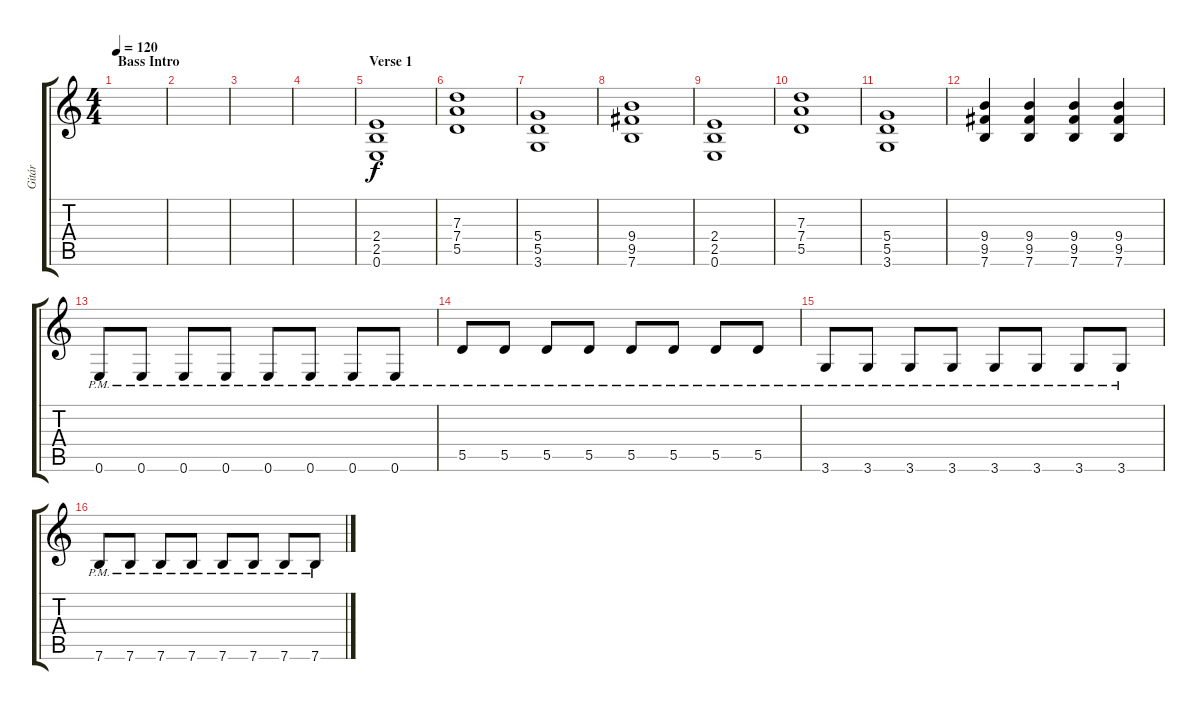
\track ("Gitár" "Gitár") {instrument distortionguitar}
\staff {score tabs}
\tuning (E4 B3 G3 D3 A2 E2) {hide}
\ts (4 4)
\section ("" "Bass Intro")
\tempo 120
\clef g2
\ks c
|
|
|
|
\section ("" "Verse 1")
(2.4 2.5 0.6).1 |
(7.3 7.4 5.5).1 |
(5.4 5.5 3.6).1 |
(9.4 9.5 7.6).1 |
(2.4 2.5 0.6).1 |
(7.3 7.4 5.5).1 |
(5.4 5.5 3.6).1 |
(9.4 9.5 7.6).4 (9.4 9.5 7.6).4 (9.4 9.5 7.6).4 (9.4 9.5 7.6).4 |
0.6{pm}.8 0.6{pm}.8 0.6{pm}.8 0.6{pm}.8 0.6{pm}.8 0.6{pm}.8 0.6{pm}.8 0.6{pm}.8 |
5.5{pm}.8 5.5{pm}.8 5.5{pm}.8 5.5{pm}.8 5.5{pm}.8 5.5{pm}.8 5.5{pm}.8 5.5{pm}.8 |
3.6{pm}.8 3.6{pm}.8 3.6{pm}.8 3.6{pm}.8 3.6{pm}.8 3.6{pm}.8 3.6{pm}.8 3.6{pm}.8 |
7.6{pm}.8 7.6{pm}.8 7.6{pm}.8 7.6{pm}.8 7.6{pm}.8 7.6{pm}.8 7.6{pm}.8 7.6{pm}.8
